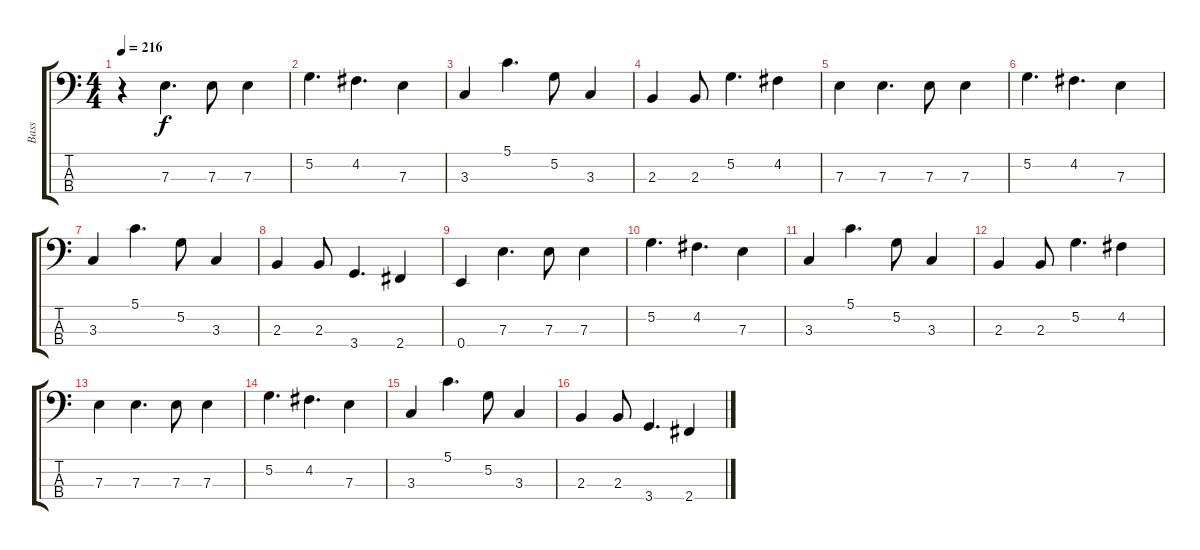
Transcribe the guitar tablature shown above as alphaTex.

\track ("Bass" "Bass") {instrument acousticbass}
\staff {score tabs}
\tuning (G2 D2 A1 E1) {hide}
\ts (4 4)
\tempo 216
\clef f4
\ks c
r.4{dy f instrument acousticbass} 7.3.4{d} 7.3.8 7.3.4 |
5.2.4{d} 4.2.4{d} 7.3.4 |
3.3.4 5.1.4{d} 5.2.8 3.3.4 |
2.3.4 2.3.8 5.2.4{d} 4.2.4 |
7.3.4 7.3.4{d} 7.3.8 7.3.4 |
5.2.4{d} 4.2.4{d} 7.3.4 |
3.3.4 5.1.4{d} 5.2.8 3.3.4 |
2.3.4 2.3.8 3.4.4{d} 2.4.4 |
0.4.4 7.3.4{d} 7.3.8 7.3.4 |
5.2.4{d} 4.2.4{d} 7.3.4 |
3.3.4 5.1.4{d} 5.2.8 3.3.4 |
2.3.4 2.3.8 5.2.4{d} 4.2.4 |
7.3.4 7.3.4{d} 7.3.8 7.3.4 |
5.2.4{d} 4.2.4{d} 7.3.4 |
3.3.4 5.1.4{d} 5.2.8 3.3.4 |
2.3.4 2.3.8 3.4.4{d} 2.4.4
